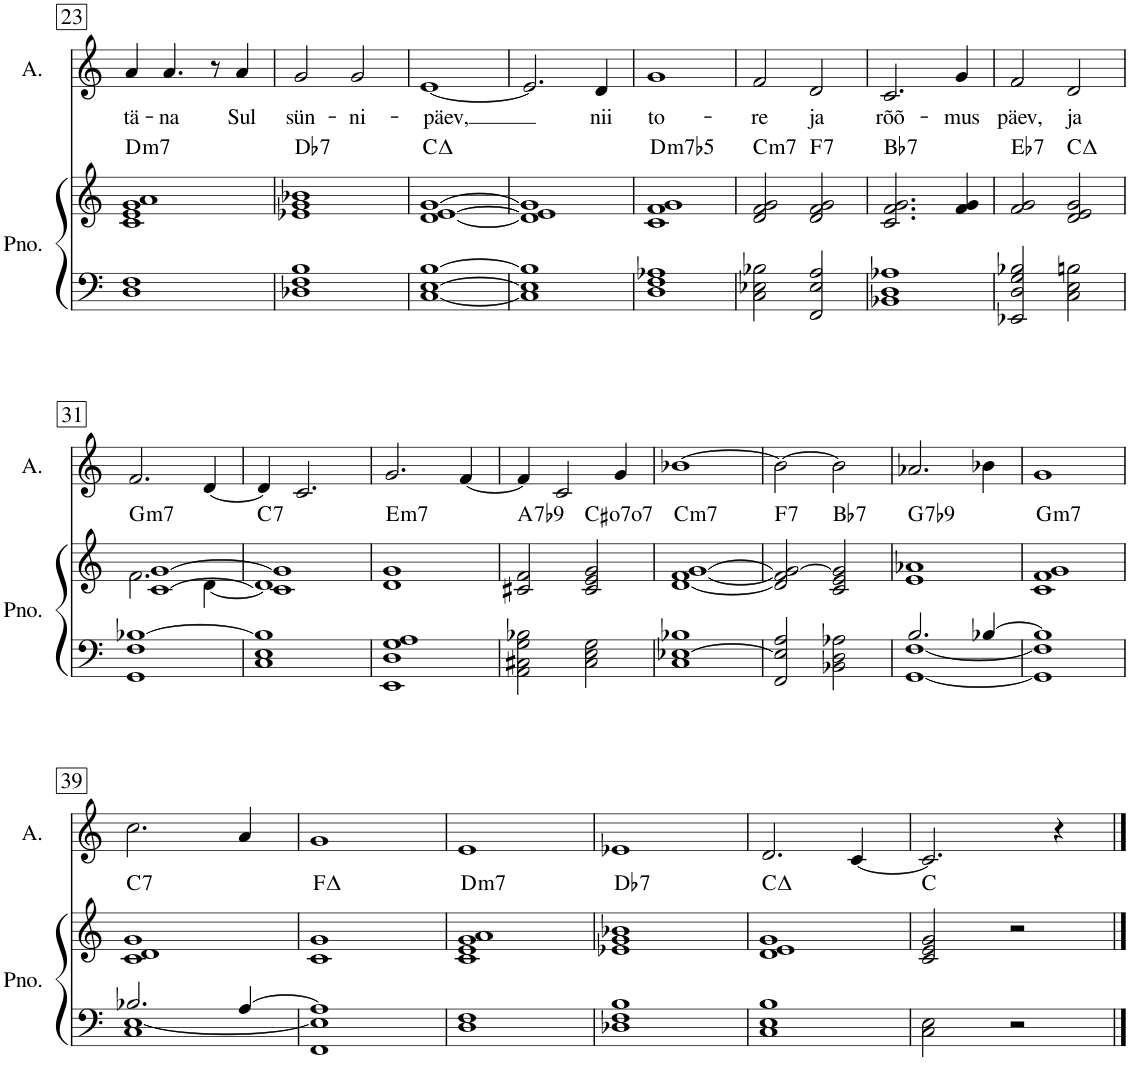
**kern	**kern	**harte	**kern	**text
*part2	*part2	*part2	*part1	*part1
*staff3	*staff2	*	*staff1	*staff1
*I"Piano	*	*	*I"Alto	*
*I'Pno.	*	*	*I'A.	*
!!LO:PB:g=z
*clefF4	*clefG2	*	*clefG2	*
*	*	*	*Trd1c2	*
*k[]	*k[]	*	*k[]	*
*M4/4	*M4/4	*	*M4/4	*
=23	=23	=23	=23	=23
!	!	!LO:H:kt=m7	!	!LO:LY:b
1D 1F	1c 1e 1g 1a	D:min7	4a/	tä-
!	!	!	!	!LO:LY:b
.	.	.	4.a/	-na
.	.	.	8r	.
!	!	!	!	!LO:LY:b
.	.	.	4a/	Sul
=24	=24	=24	=24	=24
!	!	!LO:H:kt=7	!	!LO:LY:b
1D-X 1F 1B	1e-X 1g 1b-X	Db:7	2g/	sün-
!	!	!	!	!LO:LY:b
.	.	.	2g/	-ni-
=25	=25	=25	=25	=25
!	!	!	!	!LO:LY:b
[1C [1E [1B	[1d [1e [1g	C:maj	[1e	-päev,
=26	=26	=26	=26	=26
1C] 1E] 1B]	1d] 1e] 1g]	.	2.e/]	.
!	!	!	!	!LO:LY:b
.	.	.	4d/	nii
=27	=27	=27	=27	=27
!	!	!LO:H:kt=m7b5	!	!LO:LY:b
1D 1F 1A-X	1c 1f 1g	D:hdim7	1g	to-
=28	=28	=28	=28	=28
!	!	!LO:H:kt=m7	!	!LO:LY:b
2C\ 2E-X\ 2B-X\	2d/ 2f/ 2g/	C:min7	2f/	-re
!	!	!LO:H:kt=7	!	!LO:LY:b
2FF/ 2E-/ 2A/	2d/ 2f/ 2g/	F:7	2d/	ja
=29	=29	=29	=29	=29
!	!	!LO:H:kt=7	!	!LO:LY:b
1BB-X 1D 1A-X	2.c/ 2.f/ 2.g/	Bb:7	2.c/	rõõ-
!	!	!	!	!LO:LY:b
.	4f/ 4g/	.	4g/	-mus
=30	=30	=30	=30	=30
!	!	!LO:H:kt=7	!	!LO:LY:b
2EE-X/ 2D/ 2G/ 2B-X/	2f/ 2g/	Eb:7	2f/	päev,
!	!	!	!	!LO:LY:b
2C\ 2E\ 2Bn\	2d/ 2e/ 2g/	C:maj	2d/	ja
!!LO:LB:g=z
=31	=31	=31	=31	=31
*	*^	*	*	*
!	!	!	!LO:H:kt=m7	!	!
1GG 1F [1B-X	[1c [1g	2.f\	G:min7	2.f/	.
.	.	[4d\	.	[4d/	.
=32	=32	=32	=32	=32	=32
!	!	!	!LO:H:kt=7	!	!
1C 1E 1B-]	1c] 1g]	1d]	C:7	4d/]	.
.	.	.	.	2.c/	.
*	*v	*v	*	*	*
=33	=33	=33	=33	=33
!	!	!LO:H:kt=m7	!	!
1EE 1D 1G 1A	1d 1g	E:min7	2.g/	.
.	.	.	[4f/	.
=34	=34	=34	=34	=34
!	!	!LO:H:kt=7	!	!
2AA\ 2C#X\ 2G\ 2B-X\	2c#X/ 2f/	A:7(b9)	4f/]	.
.	.	.	2c/	.
!	!	!LO:H:kt=7o	!	!
2C#\ 2E\ 2G\	2c#/ 2e/ 2g/	C#:dim(7)	.	.
.	.	.	4g/	.
=35	=35	=35	=35	=35
!	!	!LO:H:kt=m7	!	!
1C [1E-X 1B-X	[1d [1f [1g	C:min7	[1b-X	.
=36	=36	=36	=36	=36
!	!	!LO:H:kt=7	!	!
2FF/ 2E-/] 2A/	2d/] 2f/] 2g/_	F:7	2b-\_	.
!	!	!LO:H:kt=7	!	!
2BB-X\ 2D\ 2A-X\	2c/ 2e/ 2g/]	Bb:7	2b-\]	.
=37	=37	=37	=37	=37
*^	*	*	*	*
!	!	!	!LO:H:kt=7	!	!
2.B/	[1GG [1F	1e 1a-X	G:7(b9)	2.a-X/	.
[4B-X/	.	.	.	4b-X\	.
=38	=38	=38	=38	=38	=38
!	!	!	!LO:H:kt=m7	!	!
1B-]	1GG] 1F]	1c 1f 1g	G:min7	1g	.
!!LO:LB:g=z
=39	=39	=39	=39	=39	=39
!	!	!	!LO:H:kt=7	!	!
2.B-X/	1C [1E	1c 1d 1g	C:7	2.cc\	.
[4A/	.	.	.	4a/	.
=40	=40	=40	=40	=40	=40
1A]	1FF 1E]	1c 1g	F:maj	1g	.
=41	=41	=41	=41	=41	=41
!	!	!	!LO:H:kt=m7	!	!
*v	*v	*	*	*	*
1D 1F	1c 1e 1g 1a	D:min7	1e	.
=42	=42	=42	=42	=42
!	!	!LO:H:kt=7	!	!
1D-X 1F 1B	1e-X 1g 1b-X	Db:7	1e-X	.
=43	=43	=43	=43	=43
1C 1E 1B	1d 1e 1g	C:maj	2.d/	.
.	.	.	[4c/	.
=44	=44	=44	=44	=44
2C\ 2E\	2c/ 2e/ 2g/	C:maj	2.c/]	.
2r	2r	.	.	.
.	.	.	4r	.
==	==	==	==	==
*-	*-	*-	*-	*-
